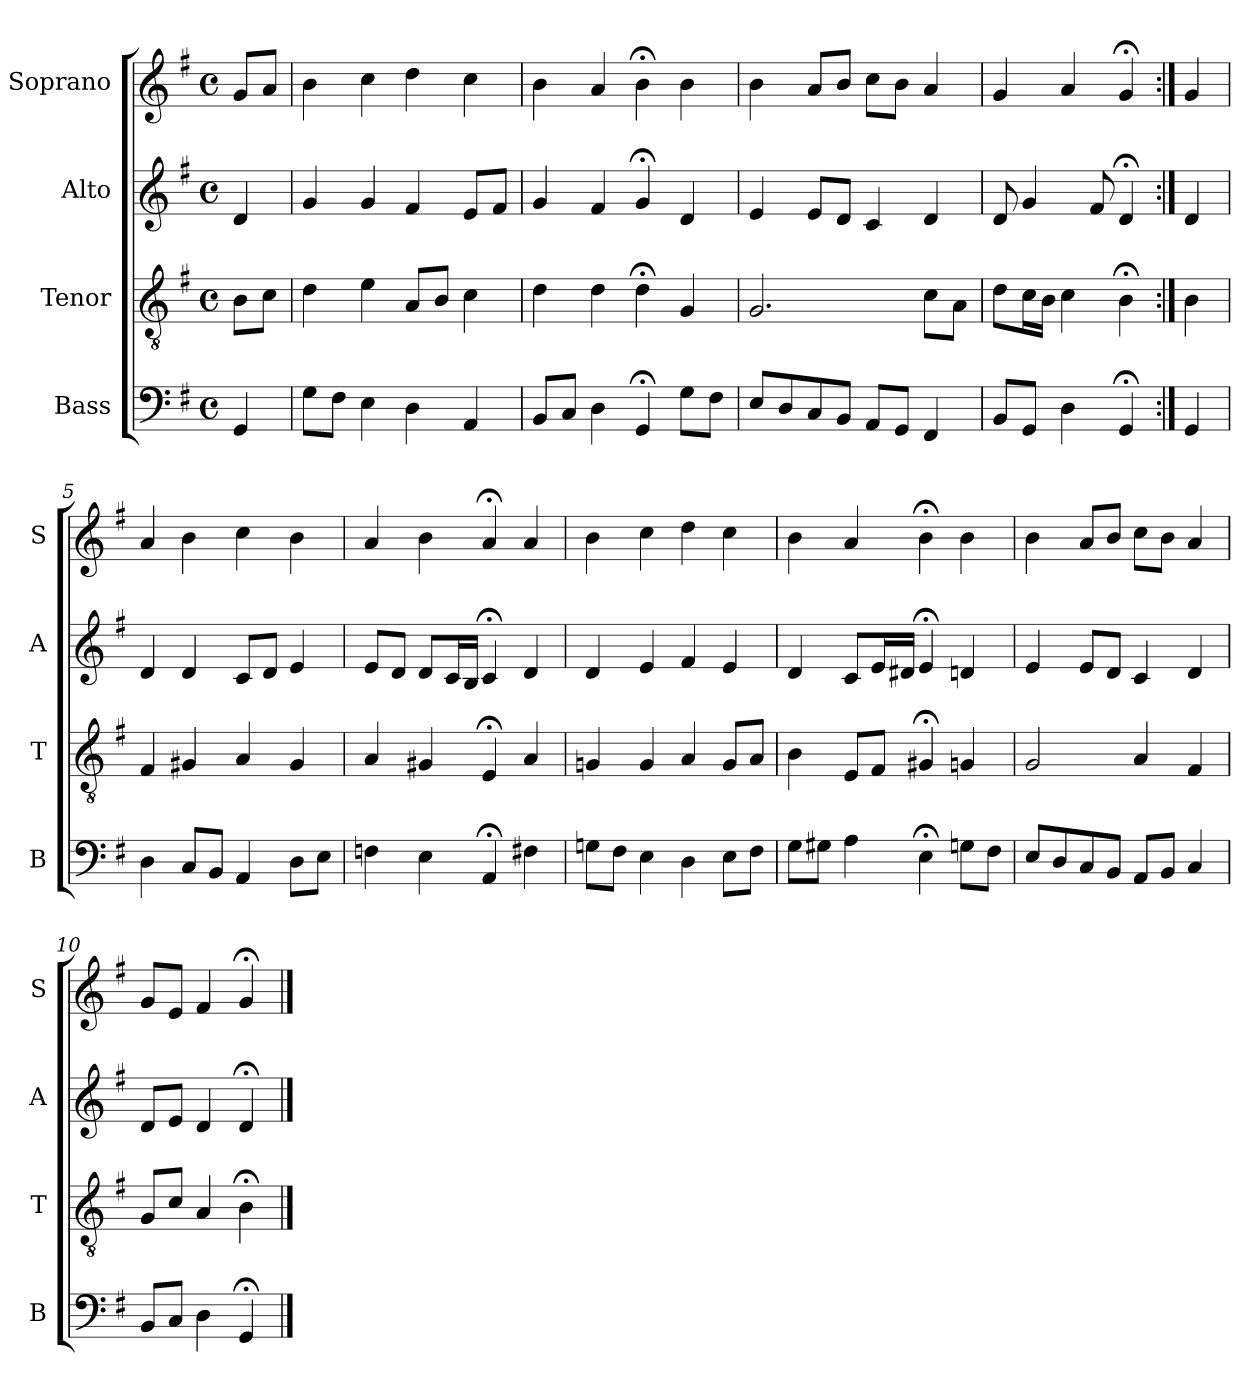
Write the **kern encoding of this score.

**kern	**kern	**kern	**kern
*part4	*part3	*part2	*part1
*staff4	*staff3	*staff2	*staff1
*I"Bass	*I"Tenor	*I"Alto	*I"Soprano
*I'B	*I'T	*I'A	*I'S
*clefF4	*clefGv2	*clefG2	*clefG2
*k[f#]	*k[f#]	*k[f#]	*k[f#]
*G:	*G:	*G:	*G:
*M4/4	*M4/4	*M4/4	*M4/4
*met(c)	*met(c)	*met(c)	*met(c)
*MM100	*MM100	*MM100	*MM100
=	=	=	=
4GG	8BL	4d	8gL
.	8cJ	.	8aJ
=1	=1	=1	=1
8GL	4d	4g	4b
8F#J	.	.	.
4E	4e	4g	4cc
4D	8AL	4f#	4dd
.	8BJ	.	.
4AA	4c	8eL	4cc
.	.	8f#J	.
=2	=2	=2	=2
8BBL	4d	4g	4b
8CJ	.	.	.
4D	4d	4f#	4a
4GG;<	4d;<	4g;<	4b;<
8GL	4G	4d	4b
8F#J	.	.	.
=3	=3	=3	=3
8EL	2.G	4e	4b
8D	.	.	.
8C	.	8eL	8aL
8BBJ	.	8dJ	8bJ
8AAL	.	4c	8ccL
8GGJ	.	.	8bJ
4FF#i	8ciL	4di	4ai
.	8AJ	.	.
=4	=4	=4	=4
8BBL	8dL	8d	4g
8GGJ	16cL	4g	.
.	16BJJ	.	.
4D	4c	.	4a
.	.	8f#	.
4GG;<	4B;<	4d;<	4g;<
=:|!	=:|!	=:|!	=:|!
4GG	4B	4d	4g
=5	=5	=5	=5
4D	4F#	4d	4a
8CL	4G#X	4d	4b
8BBJ	.	.	.
4AA	4A	8cL	4cc
.	.	8dJ	.
8DL	4G#	4e	4b
8EJ	.	.	.
=6	=6	=6	=6
4Fn	4A	8eL	4a
.	.	8dJ	.
4E	4G#X	8dL	4b
.	.	16cL	.
.	.	16BJJ	.
4AA;<	4E;<	4c;<	4a;<
4F#X	4A	4d	4a
=7	=7	=7	=7
8GnL	4Gn	4d	4b
8F#J	.	.	.
4E	4G	4e	4cc
4D	4A	4f#	4dd
8EL	8GL	4e	4cc
8F#J	8AJ	.	.
=8	=8	=8	=8
8GL	4B	4d	4b
8G#XJ	.	.	.
4A	8EL	8cL	4a
.	8F#J	16eL	.
.	.	16d#XJJ	.
4E;<	4G#X;<	4e;<	4b;<
8GnL	4Gn	4dn	4b
8F#J	.	.	.
=9	=9	=9	=9
8EL	2G	4e	4b
8D	.	.	.
8C	.	8eL	8aL
8BBJ	.	8dJ	8bJ
8AAL	4A	4c	8ccL
8BBJ	.	.	8bJ
4C	4F#	4d	4a
=10	=10	=10	=10
8BBL	8GL	8dL	8gL
8CJ	8cJ	8eJ	8eJ
4D	4A	4d	4f#
4GG;<	4B;<	4d;<	4g;<
==	==	==	==
*-	*-	*-	*-
